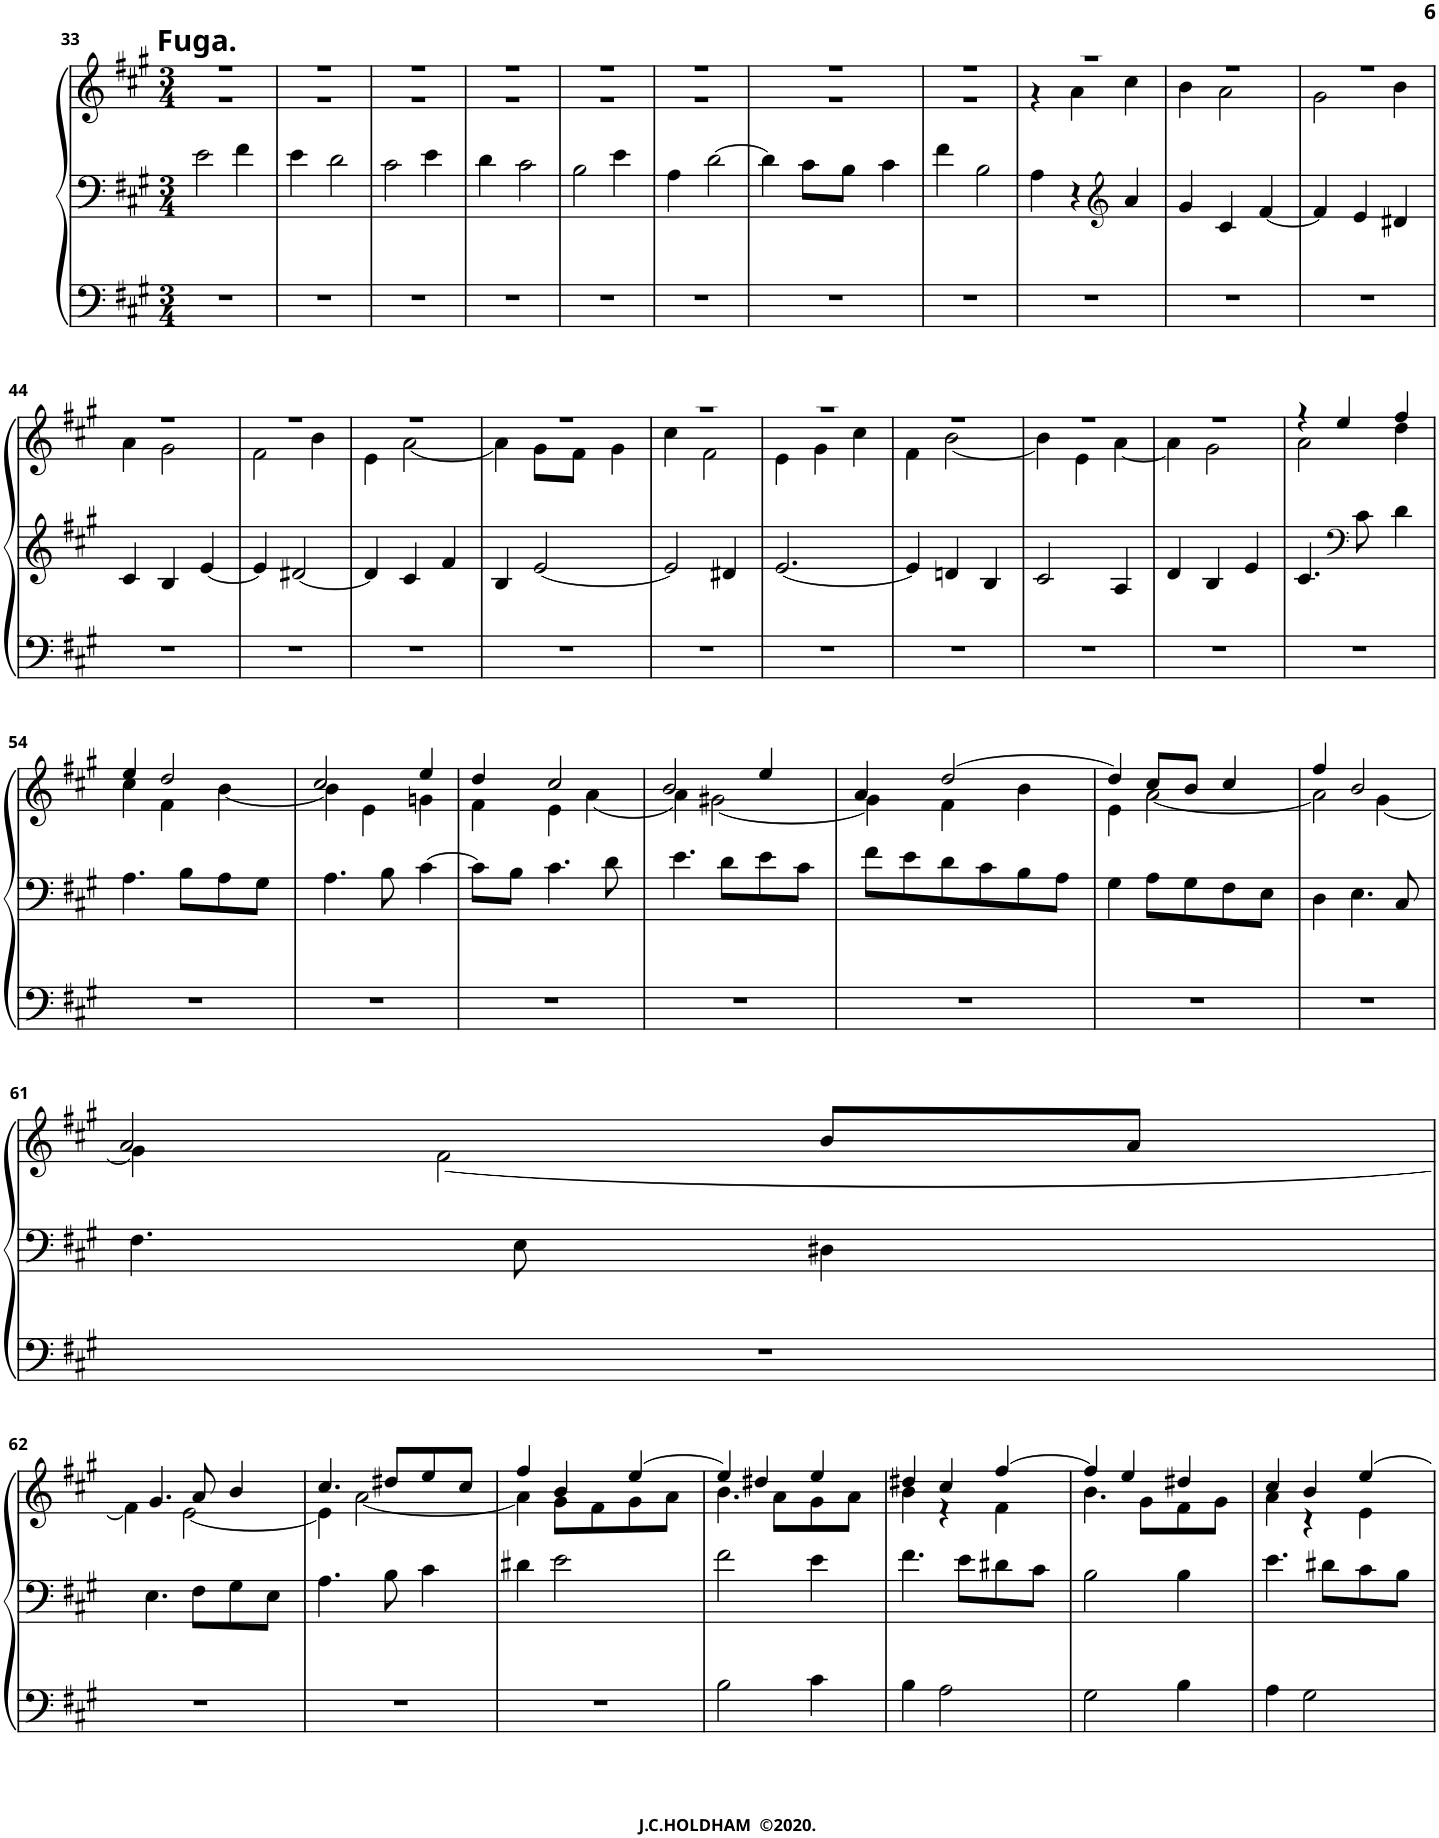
**kern	**kern	**kern
*part1	*part1	*part1
*staff3	*staff2	*staff1
*I"Organ	*	*
*I'Org.	*	*
!!LO:PB:g=z
*clefF4	*clefF4	*clefG2
*k[f#c#g#]	*k[f#c#g#]	*k[f#c#g#]
*M3/4	*M3/4	*M3/4
=33	=33	=33
*	*	*^
!	!	!LO:TX:a:B:t=Fuga.	!
2.r	2e\	2.r	2.r
.	4f#\	.	.
=34	=34	=34	=34
2.r	4e\	2.r	2.r
.	2d\	.	.
=35	=35	=35	=35
2.r	2c#\	2.r	2.r
.	4e\	.	.
=36	=36	=36	=36
2.r	4d\	2.r	2.r
.	2c#\	.	.
=37	=37	=37	=37
2.r	2B\	2.r	2.r
.	4e\	.	.
=38	=38	=38	=38
2.r	4A\	2.r	2.r
.	[2d\	.	.
=39	=39	=39	=39
2.r	4d\]	2.r	2.r
.	8c#\L	.	.
.	8B\J	.	.
.	4c#\	.	.
=40	=40	=40	=40
2.r	4f#\	2.r	2.r
.	2B\	.	.
=41	=41	=41	=41
2.r	4A\	2.r	4r
.	4r	.	4a\
*	*clefG2	*	*
.	4a/	.	4cc#\
=42	=42	=42	=42
2.r	4g#/	2.r	4b\
.	4c#/	.	2a\
.	[4f#/	.	.
=43	=43	=43	=43
2.r	4f#/]	2.r	2g#\
.	4e/	.	.
.	4d#X/	.	4b\
!!LO:LB:g=z	!!
=44	=44	=44	=44
2.r	4c#/	2.r	4a\
.	4B/	.	2g#\
.	[4e/	.	.
=45	=45	=45	=45
2.r	4e/]	2.r	2f#\
.	[2d#X/	.	.
.	.	.	4b\
=46	=46	=46	=46
2.r	4d#/]	2.r	4e\
.	4c#/	.	[2a\
.	4f#/	.	.
=47	=47	=47	=47
2.r	4B/	2.r	4a\]
.	[2e/	.	8g#\L
.	.	.	8f#\J
.	.	.	4g#\
=48	=48	=48	=48
2.r	2e/]	2.r	4cc#\
.	.	.	2f#\
.	4d#X/	.	.
=49	=49	=49	=49
2.r	[2.e/	2.r	4e\
.	.	.	4g#\
.	.	.	4cc#\
=50	=50	=50	=50
2.r	4e/]	2.r	4f#\
.	4dn/	.	[2b\
.	4B/	.	.
=51	=51	=51	=51
2.r	2c#/	2.r	4b\]
.	.	.	4e\
.	4A/	.	[4a\
=52	=52	=52	=52
2.r	4d/	2.r	4a\]
.	4B/	.	2g#\
.	4e/	.	.
=53	=53	=53	=53
2.r	4.c#/	4r	2a\
.	.	4ee/	.
*	*clefF4	*	*
.	8c#\	.	.
.	4d\	4ff#/	4dd\
!!LO:LB:g=z	!!
=54	=54	=54	=54
2.r	4.A\	4ee/	4cc#\
.	.	2dd/	4f#\
.	8B\L	.	.
.	8A\	.	[4b\
.	8G#\J	.	.
=55	=55	=55	=55
2.r	4.A\	2cc#/	4b\]
.	.	.	4e\
.	8B\	.	.
.	[4c#\	4ee/	4gn\
=56	=56	=56	=56
2.r	8c#\L]	4dd/	4f#\
.	8B\J	.	.
.	4.c#\	2cc#/	4e\
.	.	.	[4a\
.	8d\	.	.
=57	=57	=57	=57
2.r	4.e\	2b/	4a\]
.	.	.	[2g#X\
.	8d\L	.	.
.	8e\	4ee/	.
.	8c#\J	.	.
=58	=58	=58	=58
2.r	8f#\L	4a/	4g#\]
.	8e\	.	.
.	8d\	[2dd/	4f#\
.	8c#\	.	.
.	8B\	.	4b\
.	8A\J	.	.
=59	=59	=59	=59
2.r	4G#\	4dd/]	4e\
.	8A\L	8cc#/L	[2a\
.	8G#\	8b/J	.
.	8F#\	4cc#/	.
.	8E\J	.	.
=60	=60	=60	=60
2.r	4D\	4ff#/	2a\]
.	4.E\	2b/	.
.	.	.	[4g#\
.	8C#/	.	.
!!LO:LB:g=z	!!
=61	=61	=61	=61
2.r	4.F#\	2a/	4g#\]
.	.	.	[2f#\
.	8E\	.	.
.	4D#X\	8b/L	.
.	.	8a/J	.
!!LO:LB:g=z	!!
=62	=62	=62	=62
2.r	4.E\	4.g#/	4f#\]
.	.	.	[2e\
.	8F#\L	8a/	.
.	8G#\	4b/	.
.	8E\J	.	.
=63	=63	=63	=63
2.r	4.A\	4.cc#/	4e\]
.	.	.	[2a\
.	8B\	8dd#X/L	.
.	4c#\	8ee/	.
.	.	8cc#/J	.
=64	=64	=64	=64
2.r	4d#X\	4ff#/	4a\]
.	2e\	4b/	8g#\L
.	.	.	8f#\
.	.	[4ee/	8g#\
.	.	.	8a\J
=65	=65	=65	=65
2B\	2f#\	4ee/]	4.b\
.	.	4dd#X/	.
.	.	.	8a\L
4c#\	4e\	4ee/	8g#\
.	.	.	8a\J
=66	=66	=66	=66
4B\	4.f#\	4dd#X/	4b\
2A\	.	4cc#/	4r
.	8e\L	.	.
.	8d#X\	[4ff#/	4f#\
.	8c#\J	.	.
=67	=67	=67	=67
2G#\	2B\	4ff#/]	4.b\
.	.	4ee/	.
.	.	.	8g#\L
4B\	4B\	4dd#X/	8f#\
.	.	.	8g#\J
=68	=68	=68	=68
4A\	4.e\	4cc#/	4a\
2G#\	.	4b/	4r
.	8d#X\L	.	.
.	8c#\	[4ee/	4e\
.	8B\J	.	.
*	*	*v	*v
=	=	=
*-	*-	*-
